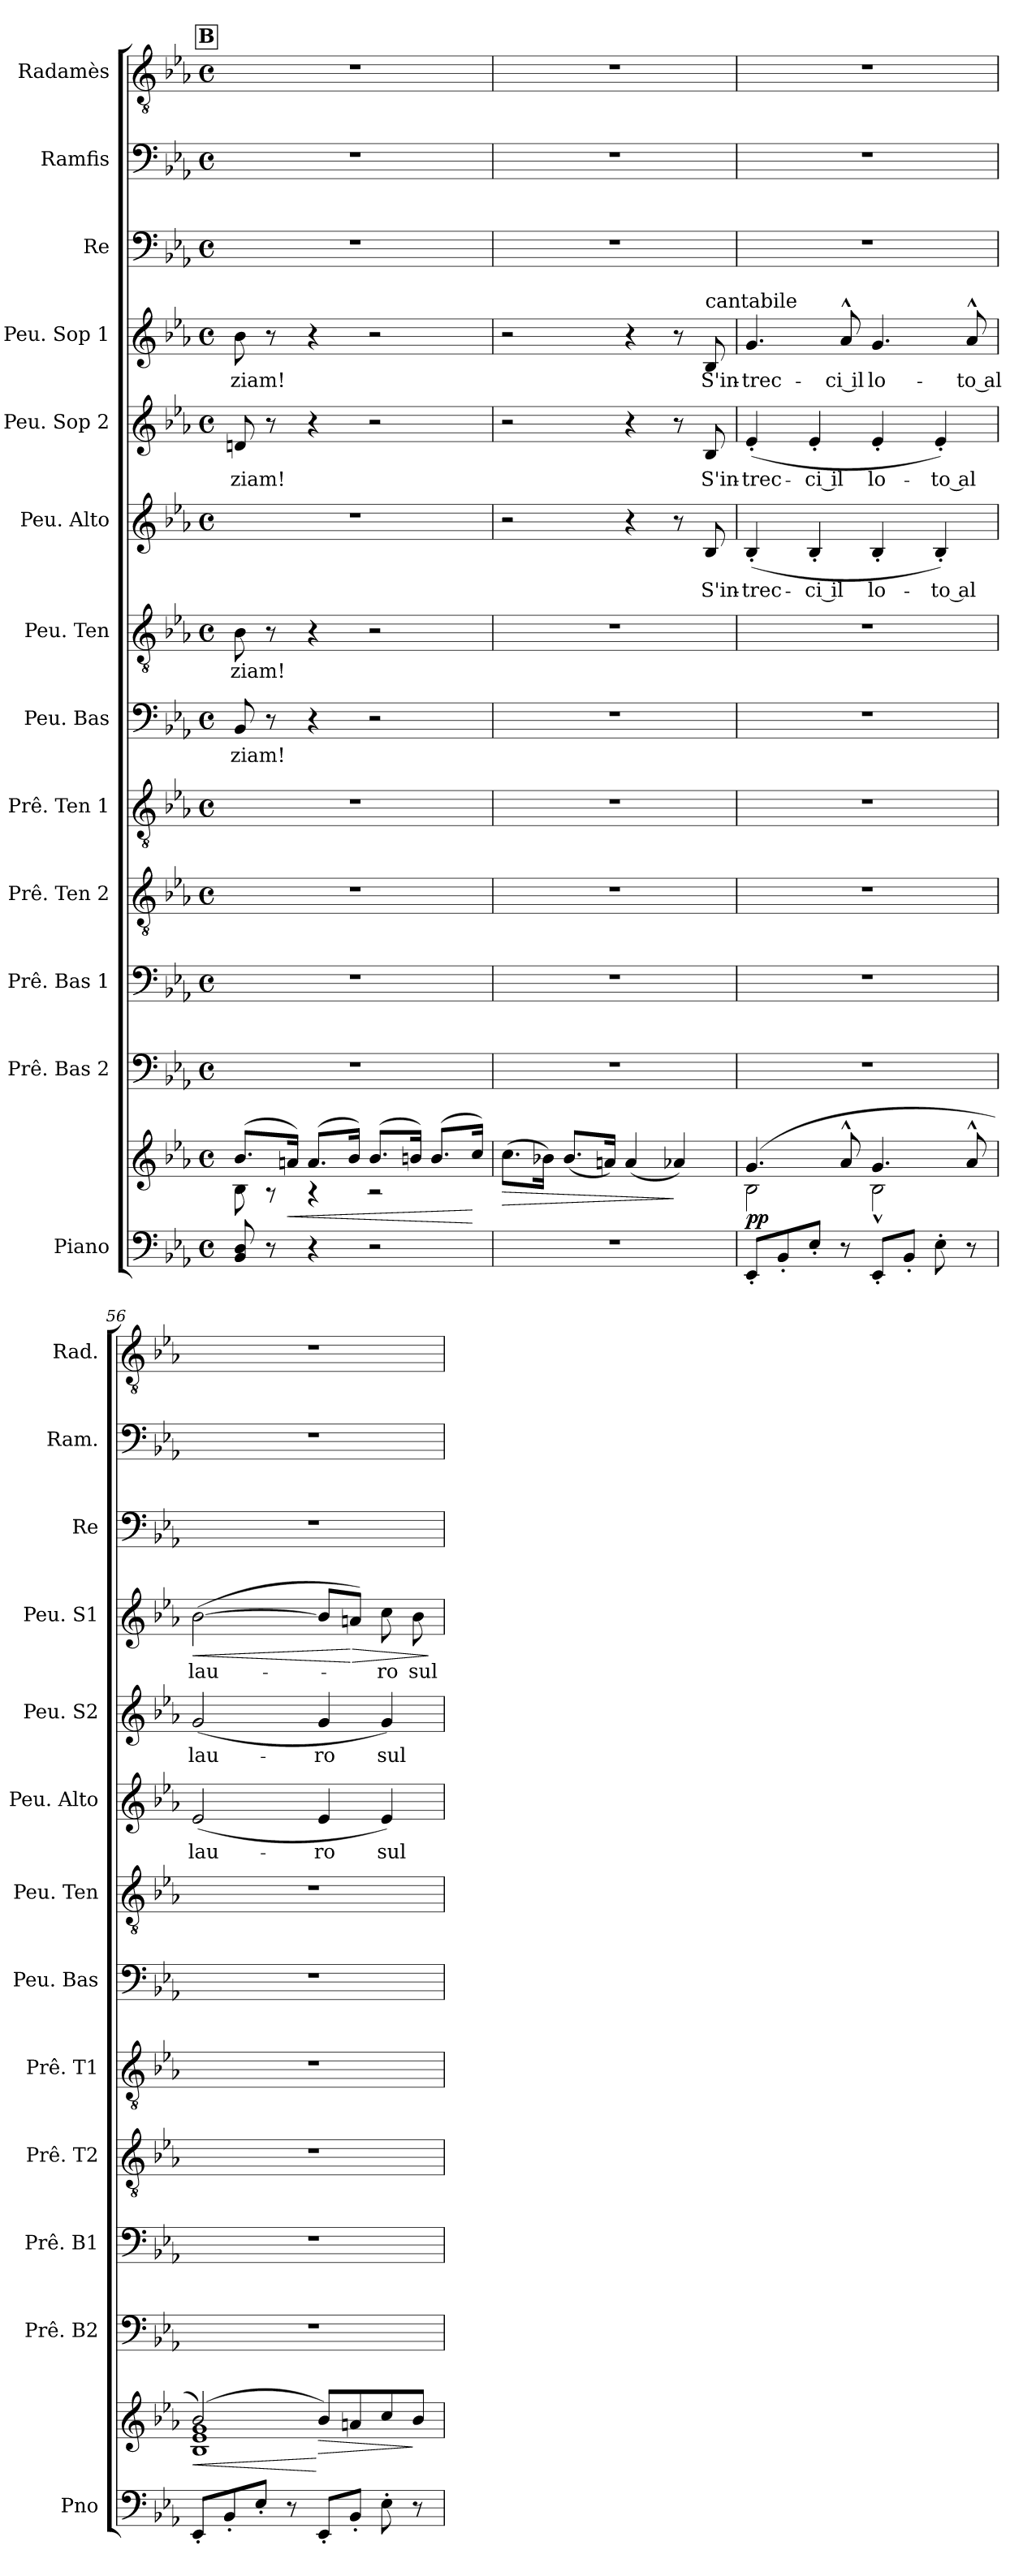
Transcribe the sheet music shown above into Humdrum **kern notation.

**kern	**kern	**dynam	**kern	**kern	**kern	**kern	**kern	**text	**kern	**text	**kern	**text	**kern	**text	**kern	**text	**dynam	**kern	**kern	**kern
*part13	*part13	*part13	*part12	*part11	*part10	*part9	*part8	*part8	*part7	*part7	*part6	*part6	*part5	*part5	*part4	*part4	*part4	*part3	*part2	*part1
*staff14	*staff13	*staff13/14	*staff12	*staff11	*staff10	*staff9	*staff8	*staff8	*staff7	*staff7	*staff6	*staff6	*staff5	*staff5	*staff4	*staff4	*staff4	*staff3	*staff2	*staff1
*I"Piano	*	*	*I"Prê. Bas 2	*I"Prê. Bas 1	*I"Prê. Ten 2	*I"Prê. Ten 1	*I"Peu. Bas	*	*I"Peu. Ten	*	*I"Peu. Alto	*	*I"Peu. Sop 2	*	*I"Peu. Sop 1	*	*	*I"Re	*I"Ramfis	*I"Radamès
*I'Pno	*	*	*I'Prê. B2	*I'Prê. B1	*I'Prê. T2	*I'Prê. T1	*I'Peu. Bas	*	*I'Peu. Ten	*	*I'Peu. Alto	*	*I'Peu. S2	*	*I'Peu. S1	*	*	*I'Re	*I'Ram.	*I'Rad.
*clefF4	*clefG2	*	*clefF4	*clefF4	*clefGv2	*clefGv2	*clefF4	*	*clefGv2	*	*clefG2	*	*clefG2	*	*clefG2	*	*	*clefF4	*clefF4	*clefGv2
*k[b-e-a-]	*k[b-e-a-]	*	*k[b-e-a-]	*k[b-e-a-]	*k[b-e-a-]	*k[b-e-a-]	*k[b-e-a-]	*	*k[b-e-a-]	*	*k[b-e-a-]	*	*k[b-e-a-]	*	*k[b-e-a-]	*	*	*k[b-e-a-]	*k[b-e-a-]	*k[b-e-a-]
*M4/4	*M4/4	*	*M4/4	*M4/4	*M4/4	*M4/4	*M4/4	*	*M4/4	*	*M4/4	*	*M4/4	*	*M4/4	*	*	*M4/4	*M4/4	*M4/4
*met(c)	*met(c)	*	*met(c)	*met(c)	*met(c)	*met(c)	*met(c)	*	*met(c)	*	*met(c)	*	*met(c)	*	*met(c)	*	*	*met(c)	*met(c)	*met(c)
*MM100	*MM100	*	*MM100	*MM100	*MM100	*MM100	*MM100	*	*MM100	*	*MM100	*	*MM100	*	*MM100	*	*	*MM100	*MM100	*MM100
!!LO:REH:place=s1:a:fs=18:t=B
=53	=53	=53	=53	=53	=53	=53	=53	=53	=53	=53	=53	=53	=53	=53	=53	=53	=53	=53	=53	=53
*	*^	*	*	*	*	*	*	*	*	*	*	*	*	*	*	*	*	*	*	*
!	!	!	!	!	!	!	!	!	!LO:LY:b:color=#AA0000	!	!LO:LY:b:color=#0055FF	!	!	!	!LO:LY:b:color=#0055FF	!	!LO:LY:b:color=#0055FF	!	!	!	!
8BB-/ 8D/	(>8.b-/L	8B-\	.	1r	1r	1r	1r	8BB-/	-ziam!	8B-\	-ziam!	1r	.	8dn/	-ziam!	8b-\	-ziam!	.	1r	1r	1r
8r	.	8r	.	.	.	.	.	8r	.	8r	.	.	.	8r	.	8r	.	.	.	.	.
!	!	!	!LO:HP:b	!	!	!	!	!	!	!	!	!	!	!	!	!	!	!	!	!	!
.	16an/Jk)	.	<	.	.	.	.	.	.	.	.	.	.	.	.	.	.	.	.	.	.
4r	(>8.a/L	4r	.	.	.	.	.	4r	.	4r	.	.	.	4r	.	4r	.	.	.	.	.
.	16b-/Jk)	.	.	.	.	.	.	.	.	.	.	.	.	.	.	.	.	.	.	.	.
2r	(>8.b-/L	2r	.	.	.	.	.	2r	.	2r	.	.	.	2r	.	2r	.	.	.	.	.
.	16bn/Jk)	.	.	.	.	.	.	.	.	.	.	.	.	.	.	.	.	.	.	.	.
.	(>8.b/L	.	.	.	.	.	.	.	.	.	.	.	.	.	.	.	.	.	.	.	.
.	16cc/Jk)	.	[	.	.	.	.	.	.	.	.	.	.	.	.	.	.	.	.	.	.
*	*v	*v	*	*	*	*	*	*	*	*	*	*	*	*	*	*	*	*	*	*	*
=54	=54	=54	=54	=54	=54	=54	=54	=54	=54	=54	=54	=54	=54	=54	=54	=54	=54	=54	=54	=54
!	!	!LO:HP:b	!	!	!	!	!	!	!	!	!	!	!	!	!	!	!	!	!	!
1r	(>8.cc\L	>	1r	1r	1r	1r	1r	.	1r	.	2r	.	2r	.	2r	.	.	1r	1r	1r
.	16b-X\Jk)	.	.	.	.	.	.	.	.	.	.	.	.	.	.	.	.	.	.	.
.	(<8.b-/L	.	.	.	.	.	.	.	.	.	.	.	.	.	.	.	.	.	.	.
.	16an/Jk)	.	.	.	.	.	.	.	.	.	.	.	.	.	.	.	.	.	.	.
.	(<4a/	.	.	.	.	.	.	.	.	.	4r	.	4r	.	4r	.	.	.	.	.
.	4a-X/)	]	.	.	.	.	.	.	.	.	8r	.	8r	.	8r	.	.	.	.	.
!	!	!	!	!	!	!	!	!	!	!	!	!	!	!	!LO:TX:a:t=cantabile	!	!	!	!	!
!	!	!	!	!	!	!	!	!	!	!	!	!LO:LY:b:color=#0055FF	!	!LO:LY:b:color=#0055FF	!	!LO:LY:b:color=#0055FF	!	!	!	!
.	.	.	.	.	.	.	.	.	.	.	8B-/	S'in-	8B-/	S'in-	8B-/	S'in-	.	.	.	.
!!LO:PB:g=z
=55	=55	=55	=55	=55	=55	=55	=55	=55	=55	=55	=55	=55	=55	=55	=55	=55	=55	=55	=55	=55
*	*^	*	*	*	*	*	*	*	*	*	*	*	*	*	*	*	*	*	*	*
!	!	!	!LO:DY:a=2	!	!	!	!	!	!	!	!	!	!LO:LY:b:color=#0055FF	!	!LO:LY:b:color=#0055FF	!	!LO:LY:b:color=#0055FF	!	!	!	!
!	!	!	!LO:DY:n=1:a	!	!	!	!	!	!	!	!	!	!	!	!	!	!	!	!	!	!
8EE-'/L	(>4.g/	2B-\	p p	1r	1r	1r	1r	1r	.	1r	.	(<4B-'/	-trec-	(<4e-'/	-trec-	4.g/	-trec-	.	1r	1r	1r
8BB-'/	.	.	.	.	.	.	.	.	.	.	.	.	.	.	.	.	.	.	.	.	.
!	!	!	!	!	!	!	!	!	!	!	!	!	!LO:LY:b:color=#0055FF	!	!LO:LY:b:color=#0055FF	!	!	!	!	!	!
8E-'/J	.	.	.	.	.	.	.	.	.	.	.	4B-'/	ci il	4e-'/	ci il	.	.	.	.	.	.
!	!	!	!	!	!	!	!	!	!	!	!	!	!	!	!	!	!LO:LY:b:color=#0055FF	!	!	!	!
8r	8a-^^/	.	.	.	.	.	.	.	.	.	.	.	.	.	.	8a-^^/	ci il	.	.	.	.
!	!	!	!	!	!	!	!	!	!	!	!	!	!LO:LY:b:color=#0055FF	!	!LO:LY:b:color=#0055FF	!	!LO:LY:b:color=#0055FF	!	!	!	!
8EE-'/L	4.g/	2B-^^\	.	.	.	.	.	.	.	.	.	4B-'/	lo-	4e-'/	lo-	4.g/	lo-	.	.	.	.
8BB-'/J	.	.	.	.	.	.	.	.	.	.	.	.	.	.	.	.	.	.	.	.	.
!	!	!	!	!	!	!	!	!	!	!	!	!	!LO:LY:b:color=#0055FF	!	!LO:LY:b:color=#0055FF	!	!	!	!	!	!
8E-'\	.	.	.	.	.	.	.	.	.	.	.	4B-'/)	to al	4e-'/)	to al	.	.	.	.	.	.
!	!	!	!	!	!	!	!	!	!	!	!	!	!	!	!	!	!LO:LY:b:color=#0055FF	!	!	!	!
8r	8a-^^/	.	.	.	.	.	.	.	.	.	.	.	.	.	.	8a-^^/	to al	.	.	.	.
=56	=56	=56	=56	=56	=56	=56	=56	=56	=56	=56	=56	=56	=56	=56	=56	=56	=56	=56	=56	=56	=56
!	!	!	!LO:HP:b	!	!	!	!	!	!	!	!	!	!LO:LY:b:color=#0055FF	!	!LO:LY:b:color=#0055FF	!	!LO:LY:b:color=#0055FF	!LO:HP:b	!	!	!
8EE-'/L	(>2b-/)	1B- 1e- 1g	<	1r	1r	1r	1r	1r	.	1r	.	(<2e-/	lau-	(<2g/	lau-	(>[2b-\	lau-	<	1r	1r	1r
8BB-'/	.	.	.	.	.	.	.	.	.	.	.	.	.	.	.	.	.	.	.	.	.
8E-'/J	.	.	.	.	.	.	.	.	.	.	.	.	.	.	.	.	.	.	.	.	.
8r	.	.	.	.	.	.	.	.	.	.	.	.	.	.	.	.	.	.	.	.	.
!	!	!	!LO:HP:n=1:b	!	!	!	!	!	!	!	!	!	!LO:LY:b:color=#0055FF	!	!LO:LY:b:color=#0055FF	!	!	!	!	!	!
8EE-'/L	8b-/L)	.	[ >	.	.	.	.	.	.	.	.	4e-/	-ro	4g/	-ro	8b-/L]	.	.	.	.	.
!	!	!	!	!	!	!	!	!	!	!	!	!	!	!	!	!	!	!LO:HP:n=1:b	!	!	!
8BB-'/J	8an/	.	.	.	.	.	.	.	.	.	.	.	.	.	.	8an/J)	.	[ >	.	.	.
!	!	!	!	!	!	!	!	!	!	!	!	!	!LO:LY:b:color=#0055FF	!	!LO:LY:b:color=#0055FF	!	!LO:LY:b:color=#0055FF	!	!	!	!
8E-'\	8cc/	.	.	.	.	.	.	.	.	.	.	4e-/)	sul	4g/)	sul	8cc\	-ro	.	.	.	.
!	!	!	!	!	!	!	!	!	!	!	!	!	!	!	!	!	!LO:LY:b:color=#0055FF	!	!	!	!
8r	8b-/J	.	]	.	.	.	.	.	.	.	.	.	.	.	.	8b-\	sul	.	.	.	.
*	*v	*v	*	*	*	*	*	*	*	*	*	*	*	*	*	*	*	*	*	*	*
.	.	.	.	.	.	.	.	.	.	.	.	.	.	.	.	.	]	.	.	.
=	=	=	=	=	=	=	=	=	=	=	=	=	=	=	=	=	=	=	=	=
*-	*-	*-	*-	*-	*-	*-	*-	*-	*-	*-	*-	*-	*-	*-	*-	*-	*-	*-	*-	*-
